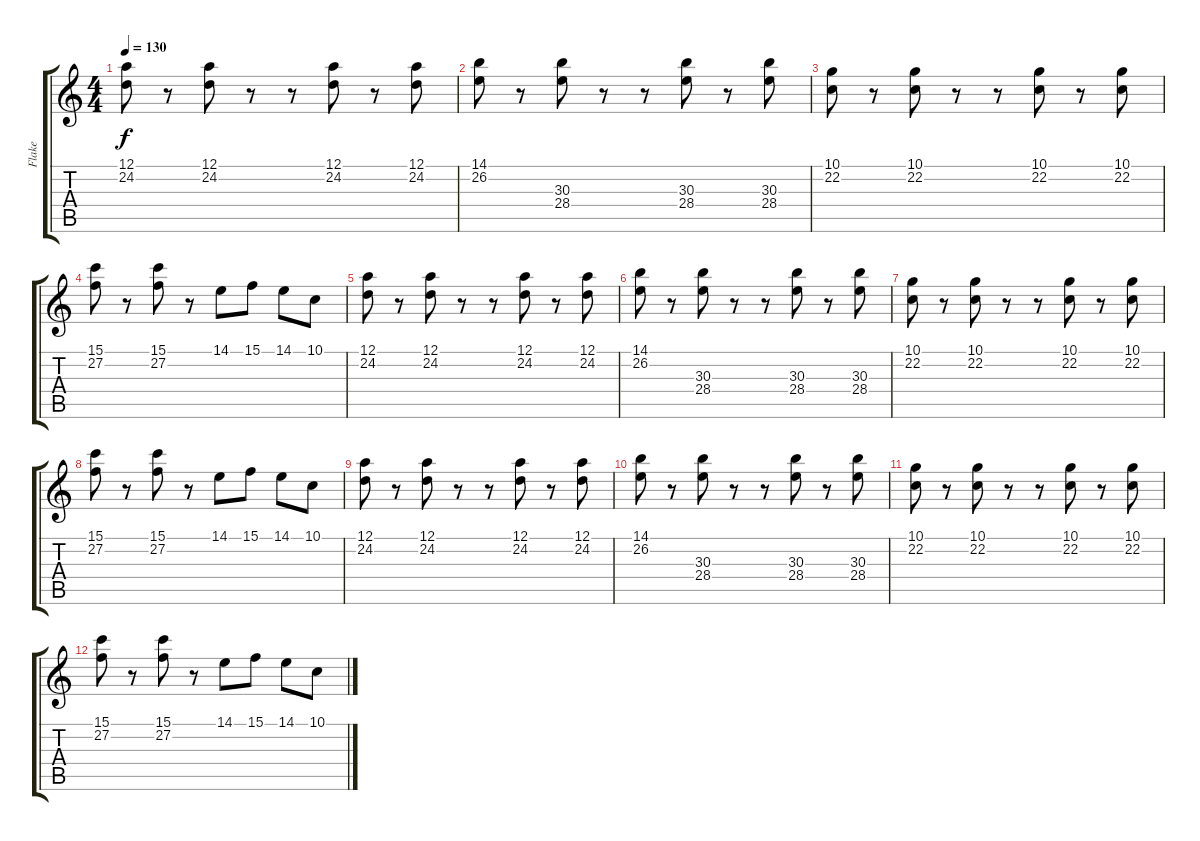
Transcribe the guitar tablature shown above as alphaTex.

\track ("Flake" "Flake") {instrument fx4atmosphere}
\staff {score tabs}
\tuning (D4 A3 F3 C3 G2 C2) {hide}
\ts (4 4)
\tempo 130
\clef g2
\ks c
(12.1 24.2).8{dy f} r.8 (12.1 24.2).8 r.8 r.8 (12.1 24.2).8 r.8 (12.1 24.2).8 |
(14.1 26.2).8 r.8 (30.3 28.4).8 r.8 r.8 (30.3 28.4).8 r.8 (30.3 28.4).8 |
(10.1 22.2).8 r.8 (10.1 22.2).8 r.8 r.8 (10.1 22.2).8 r.8 (10.1 22.2).8 |
(15.1 27.2).8 r.8 (15.1 27.2).8 r.8 14.1.8 15.1.8 14.1.8 10.1.8 |
(12.1 24.2).8 r.8 (12.1 24.2).8 r.8 r.8 (12.1 24.2).8 r.8 (12.1 24.2).8 |
(14.1 26.2).8 r.8 (30.3 28.4).8 r.8 r.8 (30.3 28.4).8 r.8 (30.3 28.4).8 |
(10.1 22.2).8 r.8 (10.1 22.2).8 r.8 r.8 (10.1 22.2).8 r.8 (10.1 22.2).8 |
(15.1 27.2).8 r.8 (15.1 27.2).8 r.8 14.1.8 15.1.8 14.1.8 10.1.8 |
(12.1 24.2).8 r.8 (12.1 24.2).8 r.8 r.8 (12.1 24.2).8 r.8 (12.1 24.2).8 |
(14.1 26.2).8 r.8 (30.3 28.4).8 r.8 r.8 (30.3 28.4).8 r.8 (30.3 28.4).8 |
(10.1 22.2).8 r.8 (10.1 22.2).8 r.8 r.8 (10.1 22.2).8 r.8 (10.1 22.2).8 |
(15.1 27.2).8 r.8 (15.1 27.2).8 r.8 14.1.8 15.1.8 14.1.8 10.1.8
